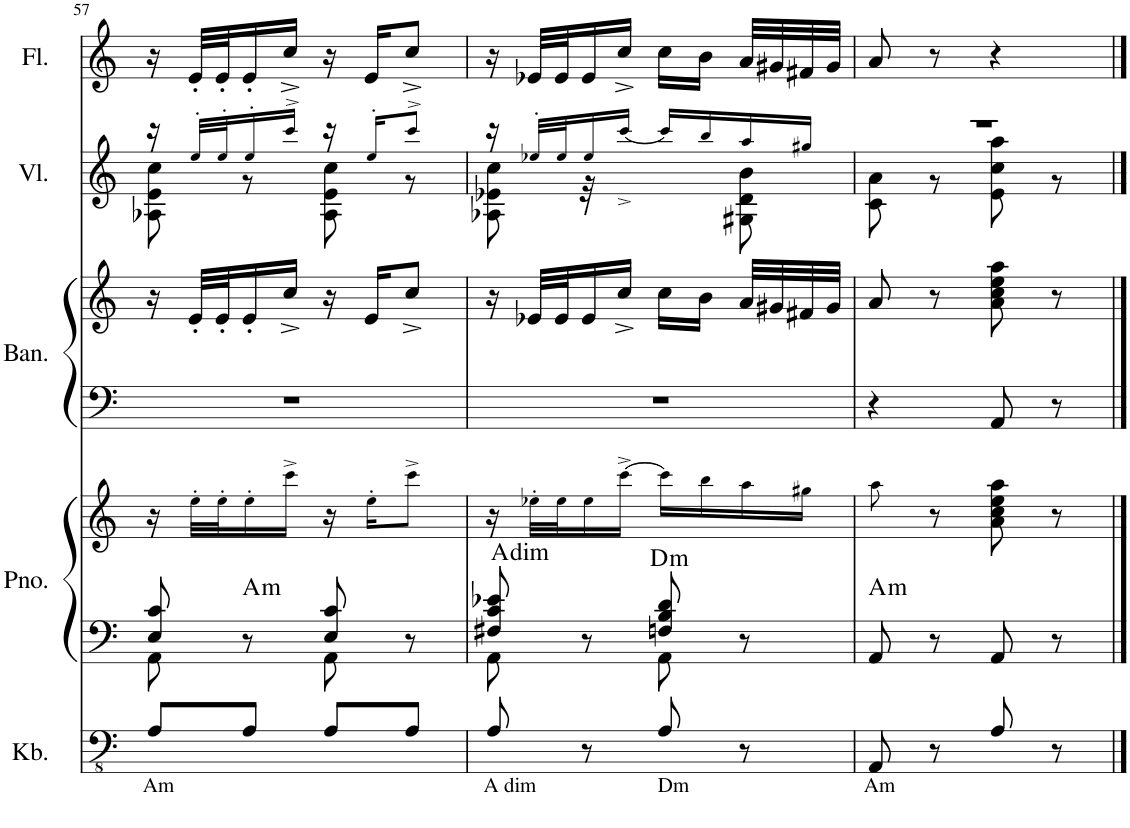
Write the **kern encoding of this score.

**kern	**kern	**kern	**harte	**kern	**kern	**kern	**kern
*part5	*part4	*part4	*part4	*part3	*part3	*part2	*part1
*staff7	*staff6	*staff5	*	*staff4	*staff3	*staff2	*staff1
*I"Kontrabass	*I"Piano	*	*	*I"Bandoneon	*	*I"Violine	*I"Flöte
*I'Kb.	*I'Pno.	*	*	*I'Ban.	*	*I'Vl.	*I'Fl.
!!LO:PB:g=z
*clefFv4	*clefF4	*clefG2	*	*clefF4	*clefG2	*clefG2	*clefG2
*Trd7c12	*	*	*	*	*	*	*
*k[]	*k[]	*k[]	*	*k[]	*k[]	*k[]	*k[]
*M4/8	*M4/8	*M4/8	*	*M4/8	*M4/8	*M4/8	*M4/8
=57	=57	=57	=57	=57	=57	=57	=57
*	*^	*	*	*	*	*^	*
!LO:TX:b:t=Am	!	!	!	!	!	!	!	!	!
8AA/L	8E/ 8c/	8AA\	16r	.	2r	16r	16r	8A-X\ 8e\ 8cc\	16r
.	.	.	32ee'\LLL	.	.	32e'/LLL	32ee'/LLL	.	32e'/LLL
.	.	.	32ee'\J	.	.	32e'/J	32ee'/J	.	32e'/J
!	!	!	!	!LO:H:kt=m	!	!	!	!	!
8AA/J	8r	8ryy	16ee'\	A:min	.	16e'/	16ee'/	8r	16e'/
.	.	.	16ccc^\JJ	.	.	16cc^/JJ	16ccc^/JJ	.	16cc^/JJ
8AA/L	8E/ 8c/	8AA\	16r	.	.	16r	16r	8A-\ 8e\ 8cc\	16r
.	.	.	16ee'\KL	.	.	16e/KL	16ee'/KL	.	16e/KL
8AA/J	8r	8ryy	8ccc^\J	.	.	8cc^/J	8ccc^/J	8r	8cc^/J
=58	=58	=58	=58	=58	=58	=58	=58	=58	=58
!LO:TX:b:t=A dim	!	!	!	!	!	!	!	!	!
8AA/	8F#X/ 8c/ 8e-X/	8AA\	16r	.	2r	16r	16r	8A-X\ 8e-X\ 8cc\	16r
.	.	.	32ee-X'\LLL	.	.	32e-X/LLL	32ee-X'/LLL	.	32e-X/LLL
.	.	.	32ee-\J	.	.	32e-/J	32ee-/J	.	32e-/J
!	!	!	!	!LO:H:kt=dim	!	!	!	!	!
8r	8r	8ryy	16ee-\	A:dim	.	16e-/	16ee-/	32r	16e-/
.	.	.	.	.	.	.	.	8..ryy	.
.	.	.	16ccc^\JJ	.	.	16cc^/JJ	16ccc^/JJ	.	16cc^/JJ
!LO:TX:b:t=Dm	!	!	!	!	!	!	!	!	!
8AA/	8Fn/ 8B/ 8d/	8AA\	16ccc\LL	.	.	16cc\LL	16ccc/LL	.	16cc\LL
.	.	.	16bb\	.	.	16b\JJ	16bb/	.	16b\JJ
!	!	!	!	!LO:H:kt=m	!	!	!	!	!
8r	8r	8ryy	16aa\	D:min	.	32a/LLL	16aa/	8G#X\ 8d\ 8b\	32a/LLL
.	.	.	.	.	.	32g#X/	.	.	32g#X/
.	.	.	16gg#X\JJ	.	.	32f#X/	16gg#X/JJ	.	32f#X/
.	.	.	.	.	.	32g#/JJJ	.	.	32g#/JJJ
*	*v	*v	*	*	*	*	*	*	*
=59	=59	=59	=59	=59	=59	=59	=59	=59
!LO:TX:b:t=Am	!	!	!LO:H:kt=m	!	!	!	!	!
8AAA/	8AA/	8aa\	A:min	4r	8a/	2r	8c\ 8a\	8a/
8r	8r	8r	.	.	8r	.	8r	8r
8AA/	8AA/	8a\ 8cc\ 8ee\ 8aa\	.	8AA/	8a\ 8cc\ 8ee\ 8aa\	.	8e\ 8cc\ 8aa\	4r
8r	8r	8r	.	8r	8r	.	8r	.
*	*	*	*	*	*	*v	*v	*
==	==	==	==	==	==	==	==
*-	*-	*-	*-	*-	*-	*-	*-
